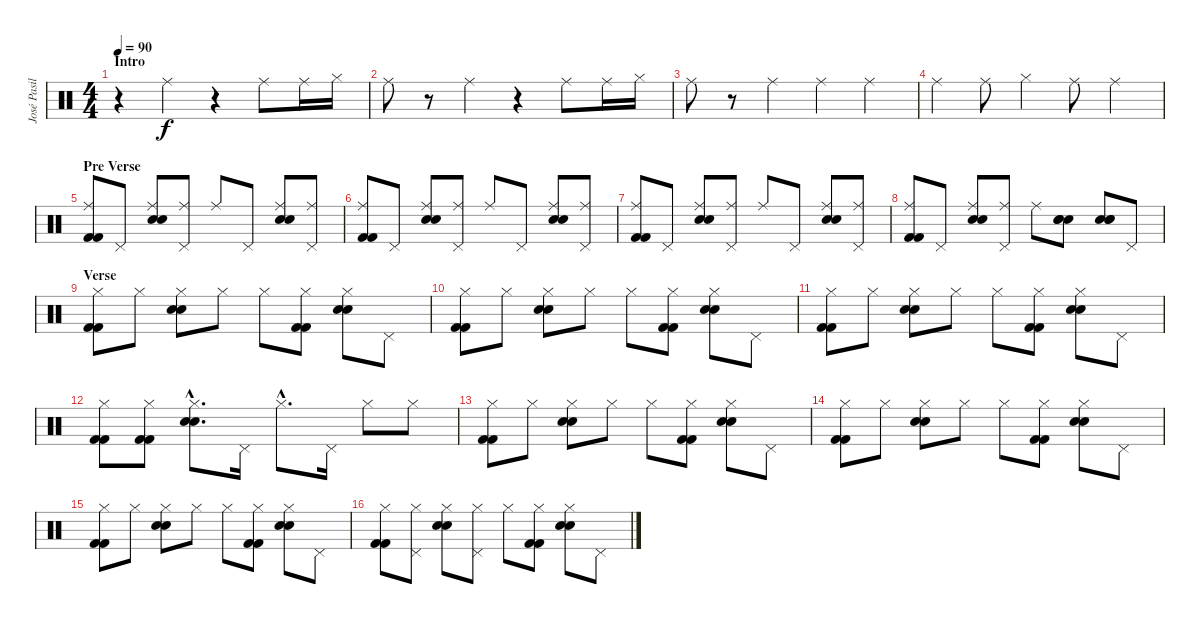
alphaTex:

\track ("José Pasillas [Drums]" "José Pasil") {instrument percussion}
\staff {score}
\articulation defaults
\ts (4 4)
\section ("" "Intro")
\tempo 90
\clef neutral
\ks c
r.4{dy f} "Ride (middle)".4 r.4 "Ride (middle)".8 "Ride (middle)".16 "Hi-Hat (closed)".16 |
"Ride (middle)".8 r.8 "Ride (middle)".4 r.4 "Ride (middle)".8 "Ride (middle)".16 "Hi-Hat (closed)".16 |
"Ride (middle)".8 r.8 "Ride (middle)".4 "Ride (middle)".4 "Ride (middle)".4 |
"Ride (middle)".4 "Ride (middle)".8 "Hi-Hat (closed)".4 "Ride (middle)".8 "Ride (middle)".4 |
\section ("" "Pre Verse")
("Kick (hit) 2" "Kick (hit) 2" "Ride (middle)").8 "Pedal Hi-Hat (hit)".8 ("Electric Snare (hit)" "Electric Snare (hit)" "Ride (middle)").8 ("Ride (middle)" "Pedal Hi-Hat (hit)").8 "Ride (middle)".8 "Pedal Hi-Hat (hit)".8 ("Electric Snare (hit)" "Electric Snare (hit)" "Ride (middle)").8 ("Ride (middle)" "Pedal Hi-Hat (hit)").8 |
("Kick (hit) 2" "Kick (hit) 2" "Ride (middle)").8 "Pedal Hi-Hat (hit)".8 ("Electric Snare (hit)" "Electric Snare (hit)" "Ride (middle)").8 ("Ride (middle)" "Pedal Hi-Hat (hit)").8 "Ride (middle)".8 "Pedal Hi-Hat (hit)".8 ("Electric Snare (hit)" "Electric Snare (hit)" "Ride (middle)").8 ("Ride (middle)" "Pedal Hi-Hat (hit)").8 |
("Kick (hit) 2" "Kick (hit) 2" "Ride (middle)").8 "Pedal Hi-Hat (hit)".8 ("Electric Snare (hit)" "Electric Snare (hit)" "Ride (middle)").8 ("Ride (middle)" "Pedal Hi-Hat (hit)").8 "Ride (middle)".8 "Pedal Hi-Hat (hit)".8 ("Electric Snare (hit)" "Electric Snare (hit)" "Ride (middle)").8 ("Ride (middle)" "Pedal Hi-Hat (hit)").8 |
("Kick (hit) 2" "Kick (hit) 2" "Ride (middle)").8 "Pedal Hi-Hat (hit)".8 ("Electric Snare (hit)" "Electric Snare (hit)" "Ride (middle)").8 ("Ride (middle)" "Pedal Hi-Hat (hit)").8 "Ride (middle)".8 ("Electric Snare (hit)" "Electric Snare (hit)" "Electric Snare (hit)").8 ("Electric Snare (hit)" "Electric Snare (hit)" "Electric Snare (hit)").8 "Pedal Hi-Hat (hit)".8 |
\section ("" "Verse")
("Kick (hit) 2" "Kick (hit) 2" "Hi-Hat (closed)").8 "Hi-Hat (closed)".8 ("Electric Snare (hit)" "Electric Snare (hit)" "Hi-Hat (closed)").8 "Hi-Hat (closed)".8 "Hi-Hat (closed)".8 ("Kick (hit) 2" "Kick (hit) 2" "Hi-Hat (closed)").8 ("Electric Snare (hit)" "Electric Snare (hit)" "Hi-Hat (closed)").8 "Pedal Hi-Hat (hit)".8 |
("Kick (hit) 2" "Kick (hit) 2" "Hi-Hat (closed)").8 "Hi-Hat (closed)".8 ("Electric Snare (hit)" "Electric Snare (hit)" "Hi-Hat (closed)").8 "Hi-Hat (closed)".8 "Hi-Hat (closed)".8 ("Kick (hit) 2" "Kick (hit) 2" "Hi-Hat (closed)").8 ("Electric Snare (hit)" "Electric Snare (hit)" "Hi-Hat (closed)").8 "Pedal Hi-Hat (hit)".8 |
("Kick (hit) 2" "Kick (hit) 2" "Hi-Hat (closed)").8 "Hi-Hat (closed)".8 ("Electric Snare (hit)" "Electric Snare (hit)" "Hi-Hat (closed)").8 "Hi-Hat (closed)".8 "Hi-Hat (closed)".8 ("Kick (hit) 2" "Kick (hit) 2" "Hi-Hat (closed)").8 ("Electric Snare (hit)" "Electric Snare (hit)" "Hi-Hat (closed)").8 "Pedal Hi-Hat (hit)".8 |
("Kick (hit) 2" "Kick (hit) 2" "Hi-Hat (closed)").8 ("Kick (hit) 2" "Kick (hit) 2" "Hi-Hat (closed)").8 ("Electric Snare (hit)"{hac} "Electric Snare (hit)"{hac} "Hi-Hat (closed)"{hac}).8{d} "Pedal Hi-Hat (hit)".16 "Hi-Hat (closed)"{hac}.8{d} "Pedal Hi-Hat (hit)".16 "Hi-Hat (closed)".8 "Hi-Hat (closed)".8 |
("Kick (hit) 2" "Kick (hit) 2" "Hi-Hat (closed)").8 "Hi-Hat (closed)".8 ("Electric Snare (hit)" "Electric Snare (hit)" "Hi-Hat (closed)").8 "Hi-Hat (closed)".8 "Hi-Hat (closed)".8 ("Kick (hit) 2" "Kick (hit) 2" "Hi-Hat (closed)").8 ("Electric Snare (hit)" "Electric Snare (hit)" "Hi-Hat (closed)").8 "Pedal Hi-Hat (hit)".8 |
("Kick (hit) 2" "Kick (hit) 2" "Hi-Hat (closed)").8 "Hi-Hat (closed)".8 ("Electric Snare (hit)" "Electric Snare (hit)" "Hi-Hat (closed)").8 "Hi-Hat (closed)".8 "Hi-Hat (closed)".8 ("Kick (hit) 2" "Kick (hit) 2" "Hi-Hat (closed)").8 ("Electric Snare (hit)" "Electric Snare (hit)" "Hi-Hat (closed)").8 "Pedal Hi-Hat (hit)".8 |
("Kick (hit) 2" "Kick (hit) 2" "Hi-Hat (closed)").8 "Hi-Hat (closed)".8 ("Electric Snare (hit)" "Electric Snare (hit)" "Hi-Hat (closed)").8 "Hi-Hat (closed)".8 "Hi-Hat (closed)".8 ("Kick (hit) 2" "Kick (hit) 2" "Hi-Hat (closed)").8 ("Electric Snare (hit)" "Electric Snare (hit)" "Hi-Hat (closed)").8 "Pedal Hi-Hat (hit)".8 |
("Kick (hit) 2" "Kick (hit) 2" "Hi-Hat (closed)").8 ("Pedal Hi-Hat (hit)" "Hi-Hat (closed)").8 ("Electric Snare (hit)" "Electric Snare (hit)" "Hi-Hat (closed)").8 ("Pedal Hi-Hat (hit)" "Hi-Hat (closed)").8 "Hi-Hat (closed)".8 ("Kick (hit) 2" "Kick (hit) 2" "Hi-Hat (closed)").8 ("Electric Snare (hit)" "Electric Snare (hit)" "Hi-Hat (closed)").8 "Pedal Hi-Hat (hit)".8
